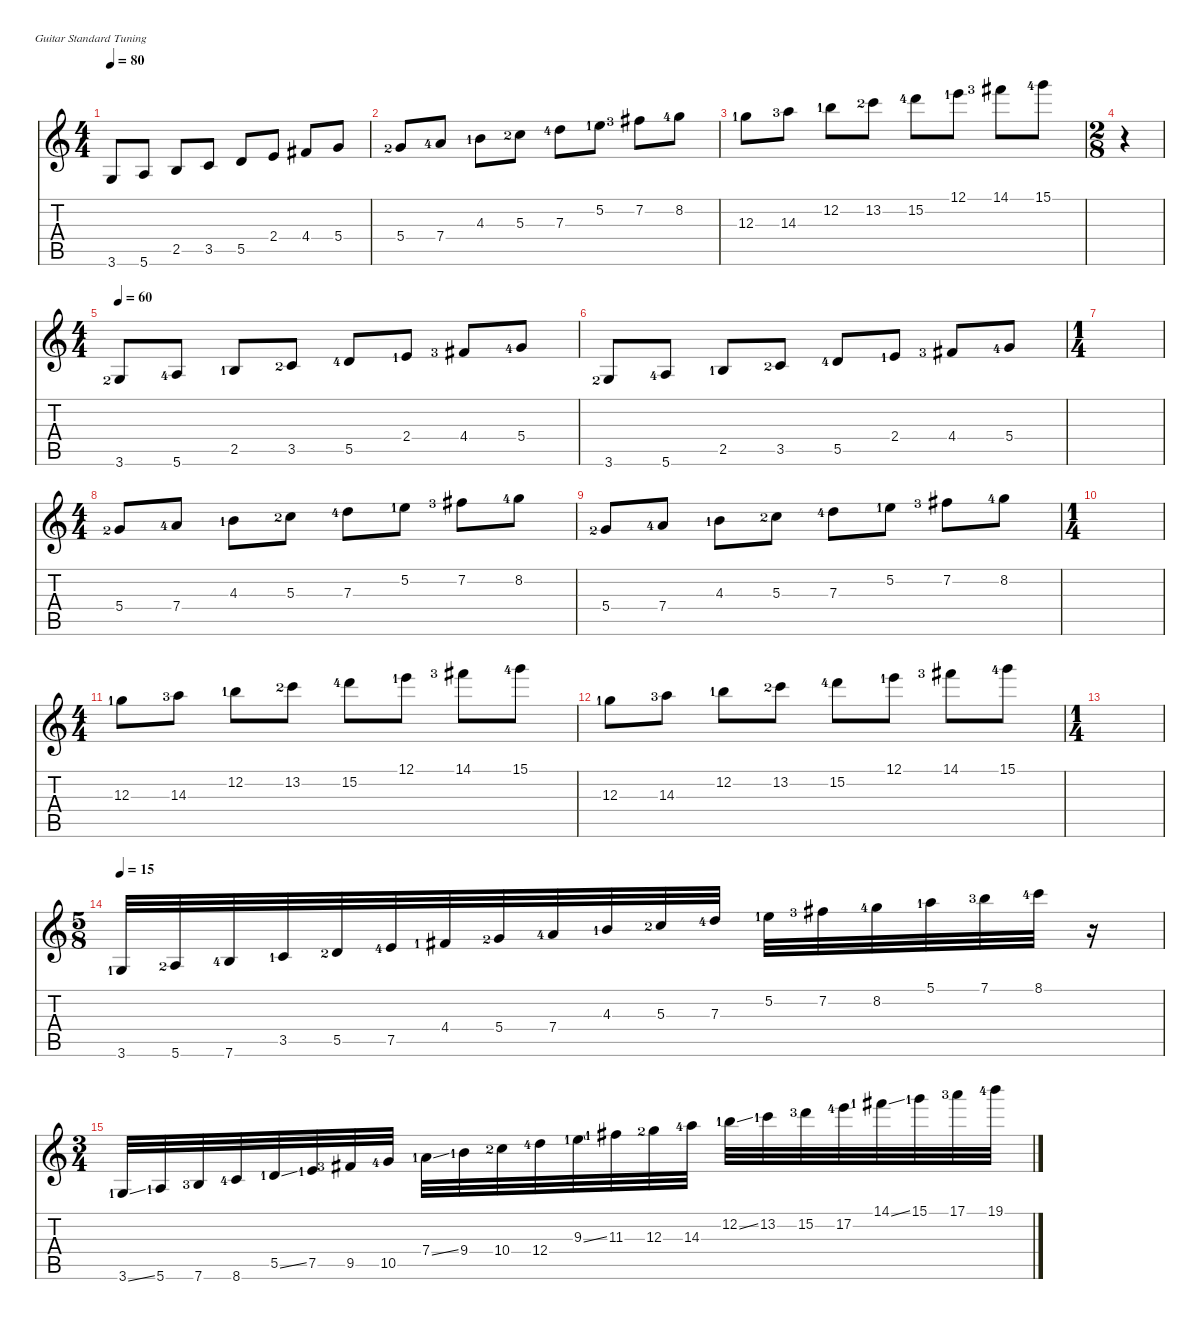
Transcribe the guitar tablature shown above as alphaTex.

\defaultSystemsLayout 4
\hideDynamics
\bracketExtendMode nobrackets
\track ("G Major Scale " " ") {instrument electricguitarjazz}
\staff {score tabs}
\tuning (E4 B3 G3 D3 A2 E2)
\ts (4 4)
\tempo 80
\clef g2
\ks c
3.6.8{dy mf instrument electricguitarjazz beam Up} 5.6.8{beam Up} 2.5.8{beam Up} 3.5.8{beam Up} 5.5.8{beam Up} 2.4.8{beam Up} 4.4{acc #}.8{beam Up} 5.4.8{beam Up} |
5.4{lf 3}.8{beam Up} 7.4{lf 5}.8{beam Up} 4.3{lf 2}.8{beam Down} 5.3{lf 3}.8{beam Down} 7.3{lf 5}.8{beam Down} 5.2{lf 2}.8{beam Down} 7.2{lf 4 acc #}.8{beam Down} 8.2{lf 5}.8{beam Down} |
\beaming (8 2 2 2 2)
12.3{lf 2}.8{beam Down} 14.3{lf 4}.8{beam Down} 12.2{lf 2}.8{beam Down} 13.2{lf 3}.8{beam Down} 15.2{lf 5}.8{beam Down} 12.1{lf 2}.8{beam Down} 14.1{lf 4 acc #}.8{beam Down} 15.1{lf 5}.8{beam Down} |
\ts (2 8)
\beaming (8 2)
r.4{beam Down} |
\ts (4 4)
\beaming (8 2 2 2 2)
\tempo 60
3.6{lf 3}.8{beam Up} 5.6{lf 5}.8{beam Up} 2.5{lf 2}.8{beam Up} 3.5{lf 3}.8{beam Up} 5.5{lf 5}.8{beam Up} 2.4{lf 2}.8{beam Up} 4.4{lf 4 acc #}.8{beam Up} 5.4{lf 5}.8{beam Up} |
3.6{lf 3}.8{beam Up} 5.6{lf 5}.8{beam Up} 2.5{lf 2}.8{beam Up} 3.5{lf 3}.8{beam Up} 5.5{lf 5}.8{beam Up} 2.4{lf 2}.8{beam Up} 4.4{lf 4 acc #}.8{beam Up} 5.4{lf 5}.8{beam Up} |
\ts (1 4)
\beaming (8 2)
|
\ts (4 4)
\beaming (8 2 2 2 2)
5.4{lf 3}.8{beam Up} 7.4{lf 5}.8{beam Up} 4.3{lf 2}.8{beam Down} 5.3{lf 3}.8{beam Down} 7.3{lf 5}.8{beam Down} 5.2{lf 2}.8{beam Down} 7.2{lf 4 acc #}.8{beam Down} 8.2{lf 5}.8{beam Down} |
5.4{lf 3}.8{beam Up} 7.4{lf 5}.8{beam Up} 4.3{lf 2}.8{beam Down} 5.3{lf 3}.8{beam Down} 7.3{lf 5}.8{beam Down} 5.2{lf 2}.8{beam Down} 7.2{lf 4 acc #}.8{beam Down} 8.2{lf 5}.8{beam Down} |
\ts (1 4)
\beaming (8 2)
|
\ts (4 4)
\beaming (8 2 2 2 2)
12.3{lf 2}.8{beam Down} 14.3{lf 4}.8{beam Down} 12.2{lf 2}.8{beam Down} 13.2{lf 3}.8{beam Down} 15.2{lf 5}.8{beam Down} 12.1{lf 2}.8{beam Down} 14.1{lf 4 acc #}.8{beam Down} 15.1{lf 5}.8{beam Down} |
12.3{lf 2}.8{beam Down} 14.3{lf 4}.8{beam Down} 12.2{lf 2}.8{beam Down} 13.2{lf 3}.8{beam Down} 15.2{lf 5}.8{beam Down} 12.1{lf 2}.8{beam Down} 14.1{lf 4 acc #}.8{beam Down} 15.1{lf 5}.8{beam Down} |
\ts (1 4)
\beaming (8 2)
|
\ts (5 8)
\beaming (8 3 2)
\tempo 15
3.6{lf 2}.32{beam Up} 5.6{lf 3}.32{beam Up} 7.6{lf 5}.32{beam Up} 3.5{lf 2}.32{beam Up} 5.5{lf 3}.32{beam Up} 7.5{lf 5}.32{beam Up} 4.4{lf 2 acc #}.32{beam Up} 5.4{lf 3}.32{beam Up} 7.4{lf 5}.32{beam Up} 4.3{lf 2}.32{beam Up} 5.3{lf 3}.32{beam Up} 7.3{lf 5}.32{beam Up} 5.2{lf 2}.32{beam Down} 7.2{lf 4 acc #}.32{beam Down} 8.2{lf 5}.32{beam Down} 5.1{lf 2}.32{beam Down} 7.1{lf 4}.32{beam Down} 8.1{lf 5}.32{beam Down} r.16{beam Down} |
\ts (3 4)
\beaming (8 2 2 2)
3.6{ss lf 2}.32{beam Up} 5.6{lf 2}.32{beam Up} 7.6{lf 4}.32{beam Up} 8.6{lf 5}.32{beam Up} 5.5{ss lf 2}.32{beam Up} 7.5{lf 2}.32{beam Up} 9.5{lf 4 acc #}.32{beam Up} 10.5{lf 5}.32{beam Up} 7.4{ss lf 2}.32{beam Down} 9.4{lf 2}.32{beam Down} 10.4{lf 3}.32{beam Down} 12.4{lf 5}.32{beam Down} 9.3{ss lf 2}.32{beam Down} 11.3{lf 2 acc #}.32{beam Down} 12.3{lf 3}.32{beam Down} 14.3{lf 5}.32{beam Down} 12.2{ss lf 2}.32{beam Down} 13.2{lf 2}.32{beam Down} 15.2{lf 4}.32{beam Down} 17.2{lf 5}.32{beam Down} 14.1{ss lf 2 acc #}.32{beam Down} 15.1{lf 2}.32{beam Down} 17.1{lf 4}.32{beam Down} 19.1{lf 5}.32{beam Down}
